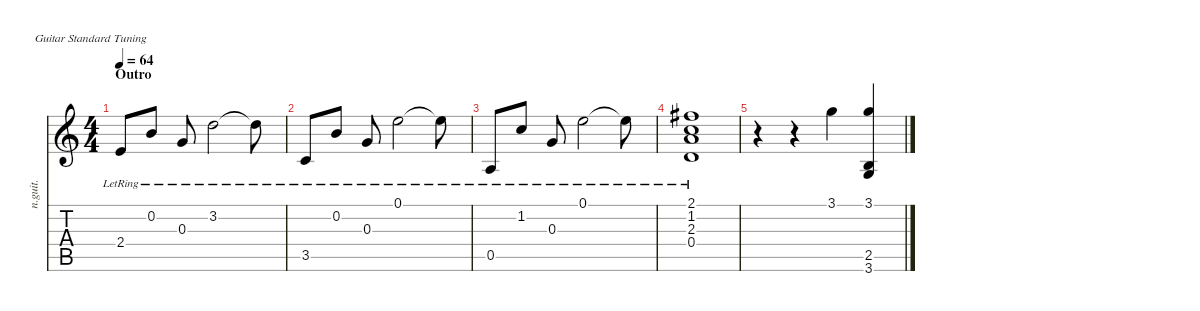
\defaultSystemsLayout 4
\hideDynamics
\bracketExtendMode nobrackets
\track ("Piste 1" "n.guit.") {instrument acousticguitarnylon}
\staff {score tabs}
\tuning (E4 B3 G3 D3 A2 E2)
\ts (4 4)
\section ("" "Outro")
\tempo 64
\clef g2
\ks c
2.4{lr}.8{dy f beam Up} 0.2{lr}.8{beam Up} 0.3{lr}.8{beam Up} 3.2{lr}.2{beam Down} 3.2{lr t}.8{beam Down} |
3.5{lr}.8{beam Up} 0.2{lr}.8{beam Up} 0.3{lr}.8{beam Up} 0.1{lr}.2{beam Down} 0.1{lr t}.8{beam Down} |
0.5{lr}.8{beam Up} 1.2{lr}.8{beam Up} 0.3{lr}.8{beam Up} 0.1{lr}.2{beam Down} 0.1{lr t}.8{beam Down} |
(1.2{lr} 2.3{lr} 0.4{lr} 2.1{acc #}).1{beam Up} |
r.4{beam Down} r.4{beam Down} 3.1.4{dy mf beam Down} (3.1 2.5 3.6).4{beam Up}
